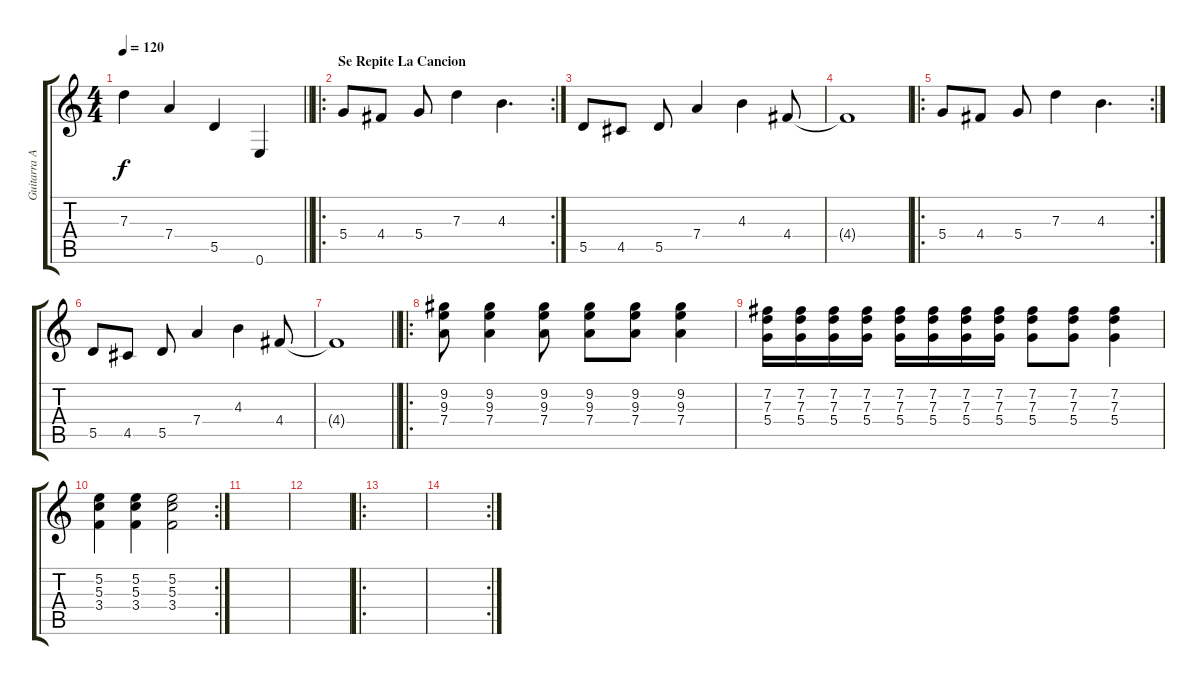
\track ("Guitarra Acustica" "Guitarra A") {instrument acousticguitarnylon}
\staff {score tabs}
\tuning (E4 B3 G3 D3 A2 E2) {hide}
\ts (4 4)
\tempo 120
\clef g2
\barLineRight lightlight
\ks c
7.3.4{dy f} 7.4.4 5.5.4 0.6.4 |
\ro
\rc 2
\section ("" "Se Repite La Cancion")
5.4.8 4.4.8 5.4.8 7.3.4 4.3.4{d} |
5.5.8 4.5.8 5.5.8 7.4.4 4.3.4 4.4.8 |
4.4{t}.1 |
\ro
\rc 2
5.4.8 4.4.8 5.4.8 7.3.4 4.3.4{d} |
5.5.8 4.5.8 5.5.8 7.4.4 4.3.4 4.4.8 |
\barLineRight lightlight
4.4{t}.1 |
\ro
(9.2 9.3 7.4).8 (9.2 9.3 7.4).4 (9.2 9.3 7.4).8 (9.2 9.3 7.4).8 (9.2 9.3 7.4).8 (9.2 9.3 7.4).4 |
(7.2 7.3 5.4).16 (7.2 7.3 5.4).16 (7.2 7.3 5.4).16 (7.2 7.3 5.4).16 (7.2 7.3 5.4).16 (7.2 7.3 5.4).16 (7.2 7.3 5.4).16 (7.2 7.3 5.4).16 (7.2 7.3 5.4).8 (7.2 7.3 5.4).8 (7.2 7.3 5.4).4 |
\rc 2
(5.2 5.3 3.4).4 (5.2 5.3 3.4).4 (5.2 5.3 3.4).2 |
|
|
\ro
|
\rc 2
